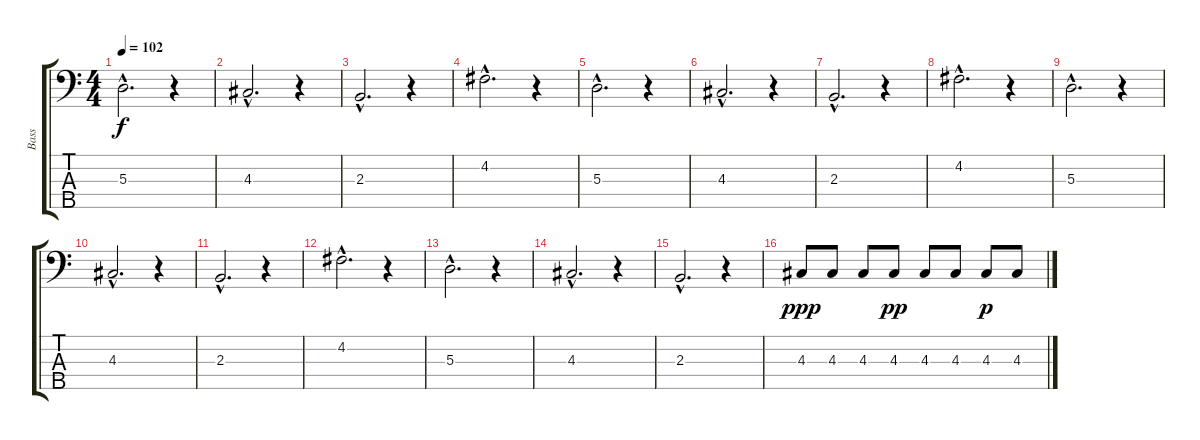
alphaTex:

\track ("Bass" "Bass") {instrument electricbassfinger}
\staff {score tabs}
\tuning (G2 D2 A1 E1 B0) {hide}
\ts (4 4)
\tempo 102
\clef f4
\ks c
5.3{hac}.2{d dy f} r.4 |
4.3{hac}.2{d} r.4 |
2.3{hac}.2{d} r.4 |
4.2{hac}.2{d} r.4 |
5.3{hac}.2{d} r.4 |
4.3{hac}.2{d} r.4 |
2.3{hac}.2{d} r.4 |
4.2{hac}.2{d} r.4 |
5.3{hac}.2{d} r.4 |
4.3{hac}.2{d} r.4 |
2.3{hac}.2{d} r.4 |
4.2{hac}.2{d} r.4 |
5.3{hac}.2{d} r.4 |
4.3{hac}.2{d} r.4 |
2.3{hac}.2{d} r.4 |
4.3.8{dy ppp} 4.3.8 4.3.8 4.3.8{dy pp} 4.3.8 4.3.8 4.3.8{dy p} 4.3.8
